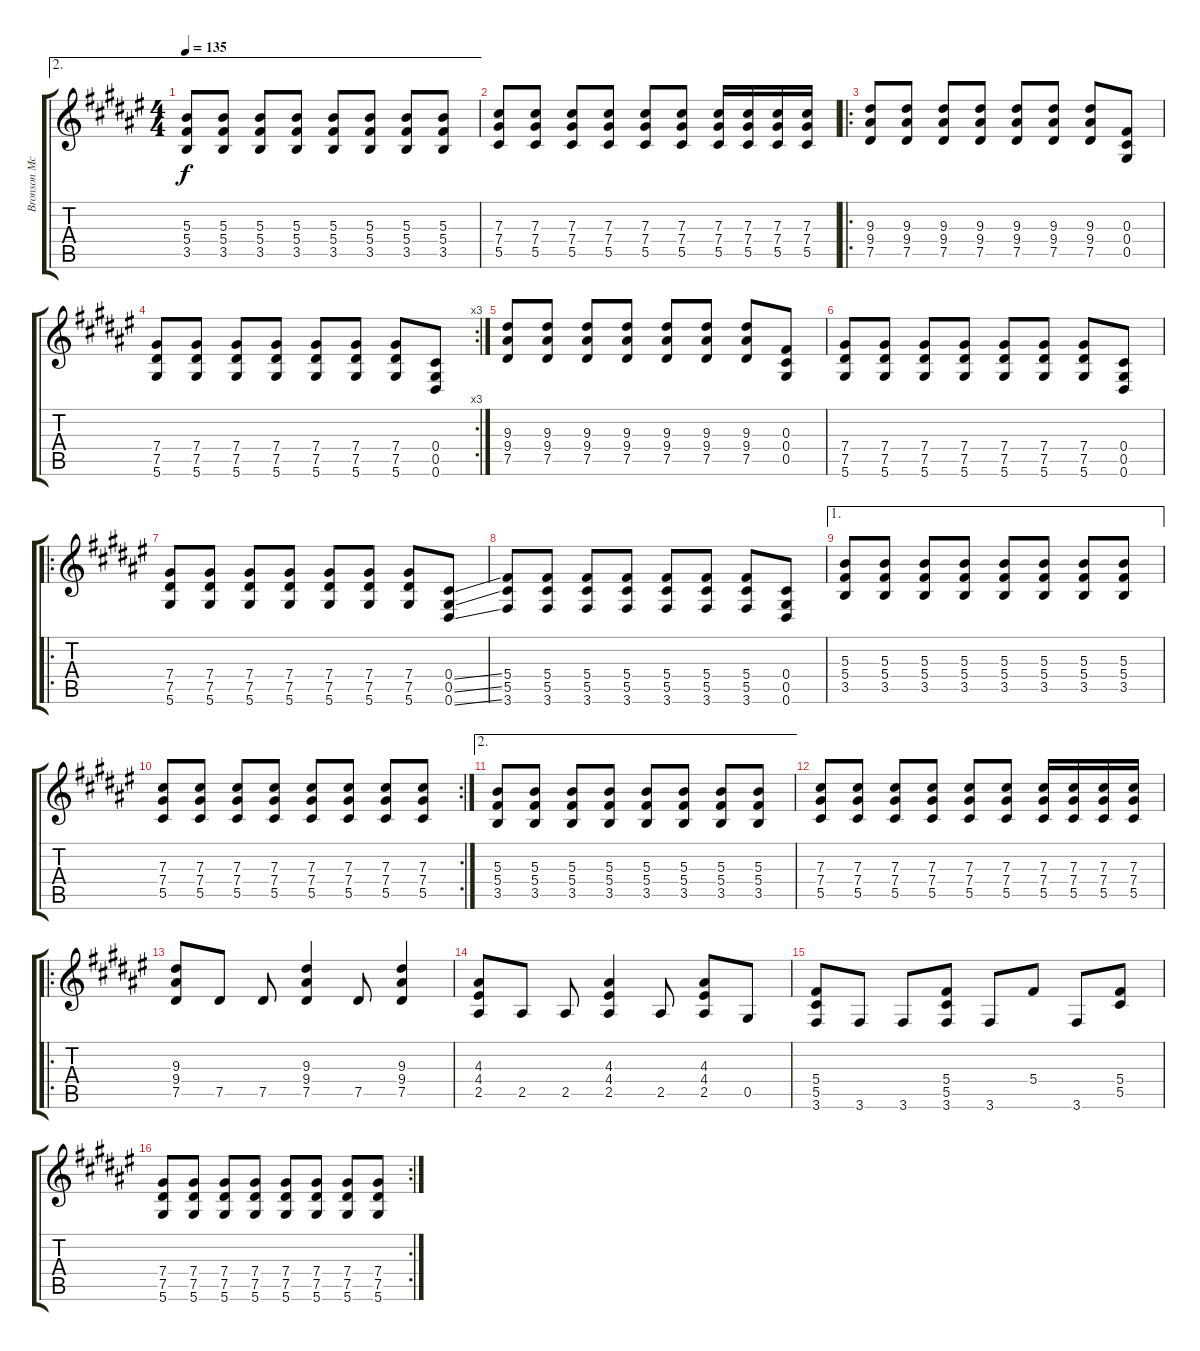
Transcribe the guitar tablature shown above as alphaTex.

\track ("Bronson McDowall (Guitar)" "Bronson Mc") {instrument distortionguitar}
\staff {score tabs}
\tuning (Eb4 Bb3 Gb3 Db3 Ab2 Eb2) {hide}
\ae 2
\ts (4 4)
\tempo 135
\clef g2
\ks f#
(5.3 5.4 3.5).8{dy f} (5.3 5.4 3.5).8 (5.3 5.4 3.5).8 (5.3 5.4 3.5).8 (5.3 5.4 3.5).8 (5.3 5.4 3.5).8 (5.3 5.4 3.5).8 (5.3 5.4 3.5).8 |
(7.3 7.4 5.5).8 (7.3 7.4 5.5).8 (7.3 7.4 5.5).8 (7.3 7.4 5.5).8 (7.3 7.4 5.5).8 (7.3 7.4 5.5).8 (7.3 7.4 5.5).16 (7.3 7.4 5.5).16 (7.3 7.4 5.5).16 (7.3 7.4 5.5).16 |
\ro
(9.3 9.4 7.5).8 (9.3 9.4 7.5).8 (9.3 9.4 7.5).8 (9.3 9.4 7.5).8 (9.3 9.4 7.5).8 (9.3 9.4 7.5).8 (9.3 9.4 7.5).8 (0.3 0.4 0.5).8 |
\rc 3
(7.4 7.5 5.6).8 (7.4 7.5 5.6).8 (7.4 7.5 5.6).8 (7.4 7.5 5.6).8 (7.4 7.5 5.6).8 (7.4 7.5 5.6).8 (7.4 7.5 5.6).8 (0.4 0.5 0.6).8 |
(9.3 9.4 7.5).8 (9.3 9.4 7.5).8 (9.3 9.4 7.5).8 (9.3 9.4 7.5).8 (9.3 9.4 7.5).8 (9.3 9.4 7.5).8 (9.3 9.4 7.5).8 (0.3 0.4 0.5).8 |
(7.4 7.5 5.6).8 (7.4 7.5 5.6).8 (7.4 7.5 5.6).8 (7.4 7.5 5.6).8 (7.4 7.5 5.6).8 (7.4 7.5 5.6).8 (7.4 7.5 5.6).8 (0.4 0.5 0.6).8 |
\ro
(7.4 7.5 5.6).8 (7.4 7.5 5.6).8 (7.4 7.5 5.6).8 (7.4 7.5 5.6).8 (7.4 7.5 5.6).8 (7.4 7.5 5.6).8 (7.4 7.5 5.6).8 (0.4{ss} 0.5{ss} 0.6{ss}).8 |
(5.4 5.5 3.6).8 (5.4 5.5 3.6).8 (5.4 5.5 3.6).8 (5.4 5.5 3.6).8 (5.4 5.5 3.6).8 (5.4 5.5 3.6).8 (5.4 5.5 3.6).8 (0.4 0.5 0.6).8 |
\ae 1
(5.3 5.4 3.5).8 (5.3 5.4 3.5).8 (5.3 5.4 3.5).8 (5.3 5.4 3.5).8 (5.3 5.4 3.5).8 (5.3 5.4 3.5).8 (5.3 5.4 3.5).8 (5.3 5.4 3.5).8 |
\rc 2
(7.3 7.4 5.5).8 (7.3 7.4 5.5).8 (7.3 7.4 5.5).8 (7.3 7.4 5.5).8 (7.3 7.4 5.5).8 (7.3 7.4 5.5).8 (7.3 7.4 5.5).8 (7.3 7.4 5.5).8 |
\ae 2
(5.3 5.4 3.5).8 (5.3 5.4 3.5).8 (5.3 5.4 3.5).8 (5.3 5.4 3.5).8 (5.3 5.4 3.5).8 (5.3 5.4 3.5).8 (5.3 5.4 3.5).8 (5.3 5.4 3.5).8 |
(7.3 7.4 5.5).8 (7.3 7.4 5.5).8 (7.3 7.4 5.5).8 (7.3 7.4 5.5).8 (7.3 7.4 5.5).8 (7.3 7.4 5.5).8 (7.3 7.4 5.5).16 (7.3 7.4 5.5).16 (7.3 7.4 5.5).16 (7.3 7.4 5.5).16 |
\ro
(9.3 9.4 7.5).8 7.5.8 7.5.8 (9.3 9.4 7.5).4 7.5.8 (9.3 9.4 7.5).4 |
(4.3 4.4 2.5).8 2.5.8 2.5.8 (4.3 4.4 2.5).4 2.5.8 (4.3 4.4 2.5).8 0.5.8 |
(5.4 5.5 3.6).8 3.6.8 3.6.8 (5.4 5.5 3.6).8 3.6.8 5.4.8 3.6.8 (5.4 5.5).8 |
\rc 2
(7.4 7.5 5.6).8 (7.4 7.5 5.6).8 (7.4 7.5 5.6).8 (7.4 7.5 5.6).8 (7.4 7.5 5.6).8 (7.4 7.5 5.6).8 (7.4 7.5 5.6).8 (7.4 7.5 5.6).8
